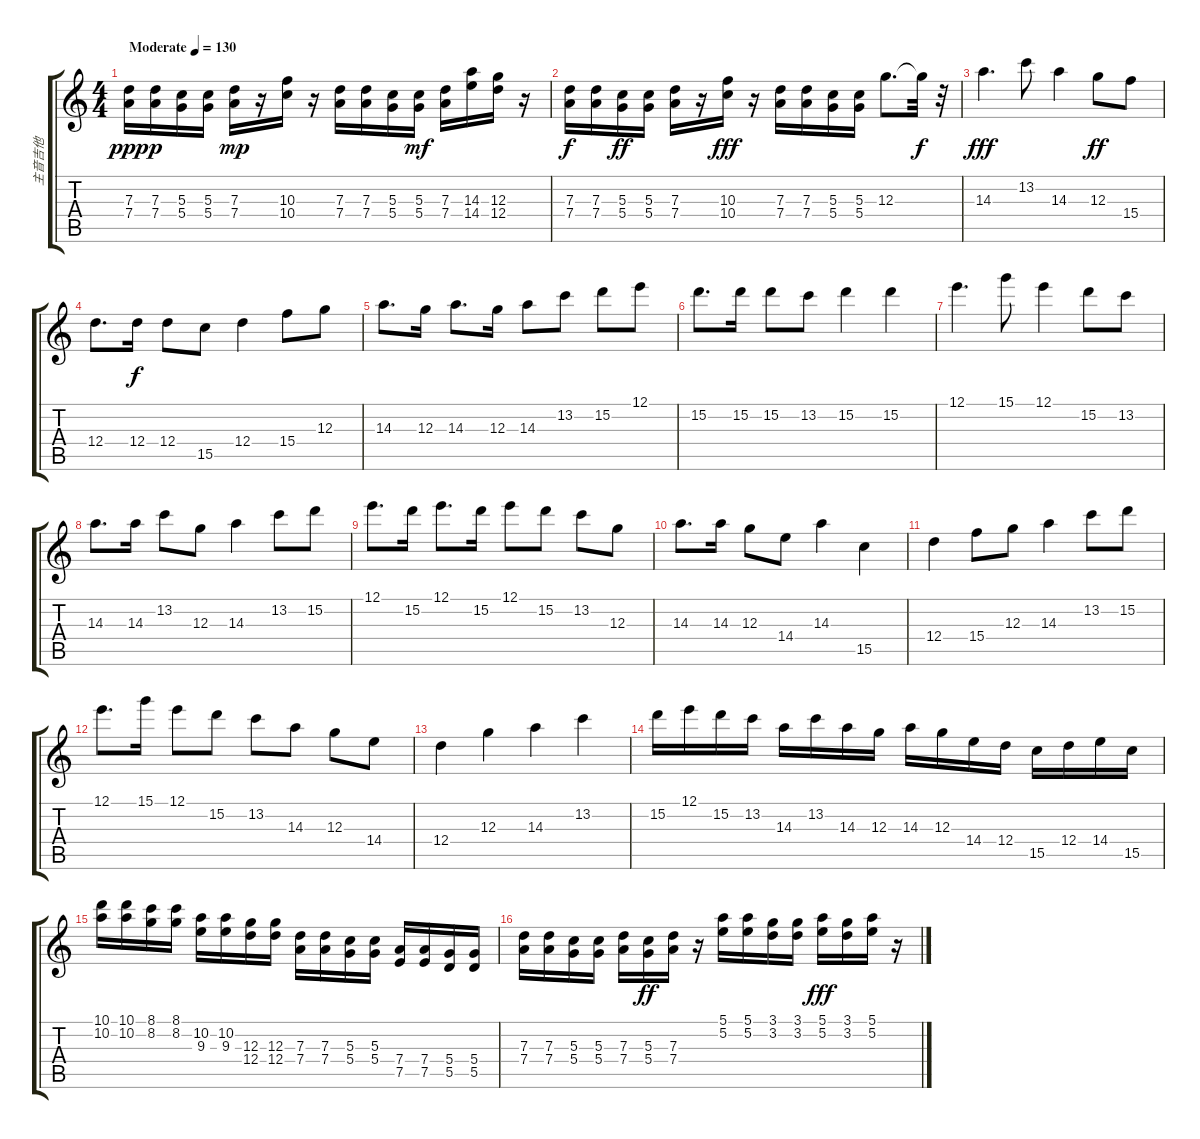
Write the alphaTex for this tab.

\track ("主音吉他" "主音吉他") {instrument overdrivenguitar}
\staff {score tabs}
\tuning (E4 B3 G3 D3 A2 E2) {hide}
\ts (4 4)
\tempo (130 "Moderate")
\clef g2
\ks c
(7.3 7.4).16{dy ppp instrument overdrivenguitar} (7.3 7.4).16{dy p} (5.3 5.4).16 (5.3 5.4).16 (7.3 7.4).16{dy mp} r.16 (10.3 10.4).16 r.16 (7.3 7.4).16 (7.3 7.4).16 (5.3 5.4).16 (5.3 5.4).16{dy mf} (7.3 7.4).16 (14.3 14.4).16 (12.3 12.4).16 r.16 |
(7.3 7.4).16{dy f} (7.3 7.4).16 (5.3 5.4).16{dy ff} (5.3 5.4).16 (7.3 7.4).16 r.16 (10.3 10.4).16{dy fff} r.16 (7.3 7.4).16 (7.3 7.4).16 (5.3 5.4).16 (5.3 5.4).16 12.3.8{d} 12.3{t}.32{dy f} r.32 |
14.3.4{d dy fff} 13.2.8 14.3.4 12.3.8{dy ff} 15.4.8 |
12.4.8{d} 12.4.16{dy f} 12.4.8 15.5.8 12.4.4 15.4.8 12.3.8 |
14.3.8{d} 12.3.16 14.3.8{d} 12.3.16 14.3.8 13.2.8 15.2.8 12.1.8 |
15.2.8{d} 15.2.16 15.2.8 13.2.8 15.2.4 15.2.4 |
12.1.4{d} 15.1.8 12.1.4 15.2.8 13.2.8 |
14.3.8{d} 14.3.16 13.2.8 12.3.8 14.3.4 13.2.8 15.2.8 |
12.1.8{d} 15.2.16 12.1.8{d} 15.2.16 12.1.8 15.2.8 13.2.8 12.3.8 |
14.3.8{d} 14.3.16 12.3.8 14.4.8 14.3.4 15.5.4 |
12.4.4 15.4.8 12.3.8 14.3.4 13.2.8 15.2.8 |
12.1.8{d} 15.1.16 12.1.8 15.2.8 13.2.8 14.3.8 12.3.8 14.4.8 |
12.4.4 12.3.4 14.3.4 13.2.4 |
15.2.16 12.1.16 15.2.16 13.2.16 14.3.16 13.2.16 14.3.16 12.3.16 14.3.16 12.3.16 14.4.16 12.4.16 15.5.16 12.4.16 14.4.16 15.5.16 |
(10.1 10.2).16 (10.1 10.2).16 (8.1 8.2).16 (8.1 8.2).16 (10.2 9.3).16 (10.2 9.3).16 (12.3 12.4).16 (12.3 12.4).16 (7.3 7.4).16 (7.3 7.4).16 (5.3 5.4).16 (5.3 5.4).16 (7.4 7.5).16 (7.4 7.5).16 (5.4 5.5).16 (5.4 5.5).16 |
(7.3 7.4).16 (7.3 7.4).16 (5.3 5.4).16 (5.3 5.4).16 (7.3 7.4).16 (5.3 5.4).16{dy ff} (7.3 7.4).16 r.16 (5.1 5.2).16 (5.1 5.2).16 (3.1 3.2).16 (3.1 3.2).16 (5.1 5.2).16{dy fff} (3.1 3.2).16 (5.1 5.2).16 r.16
